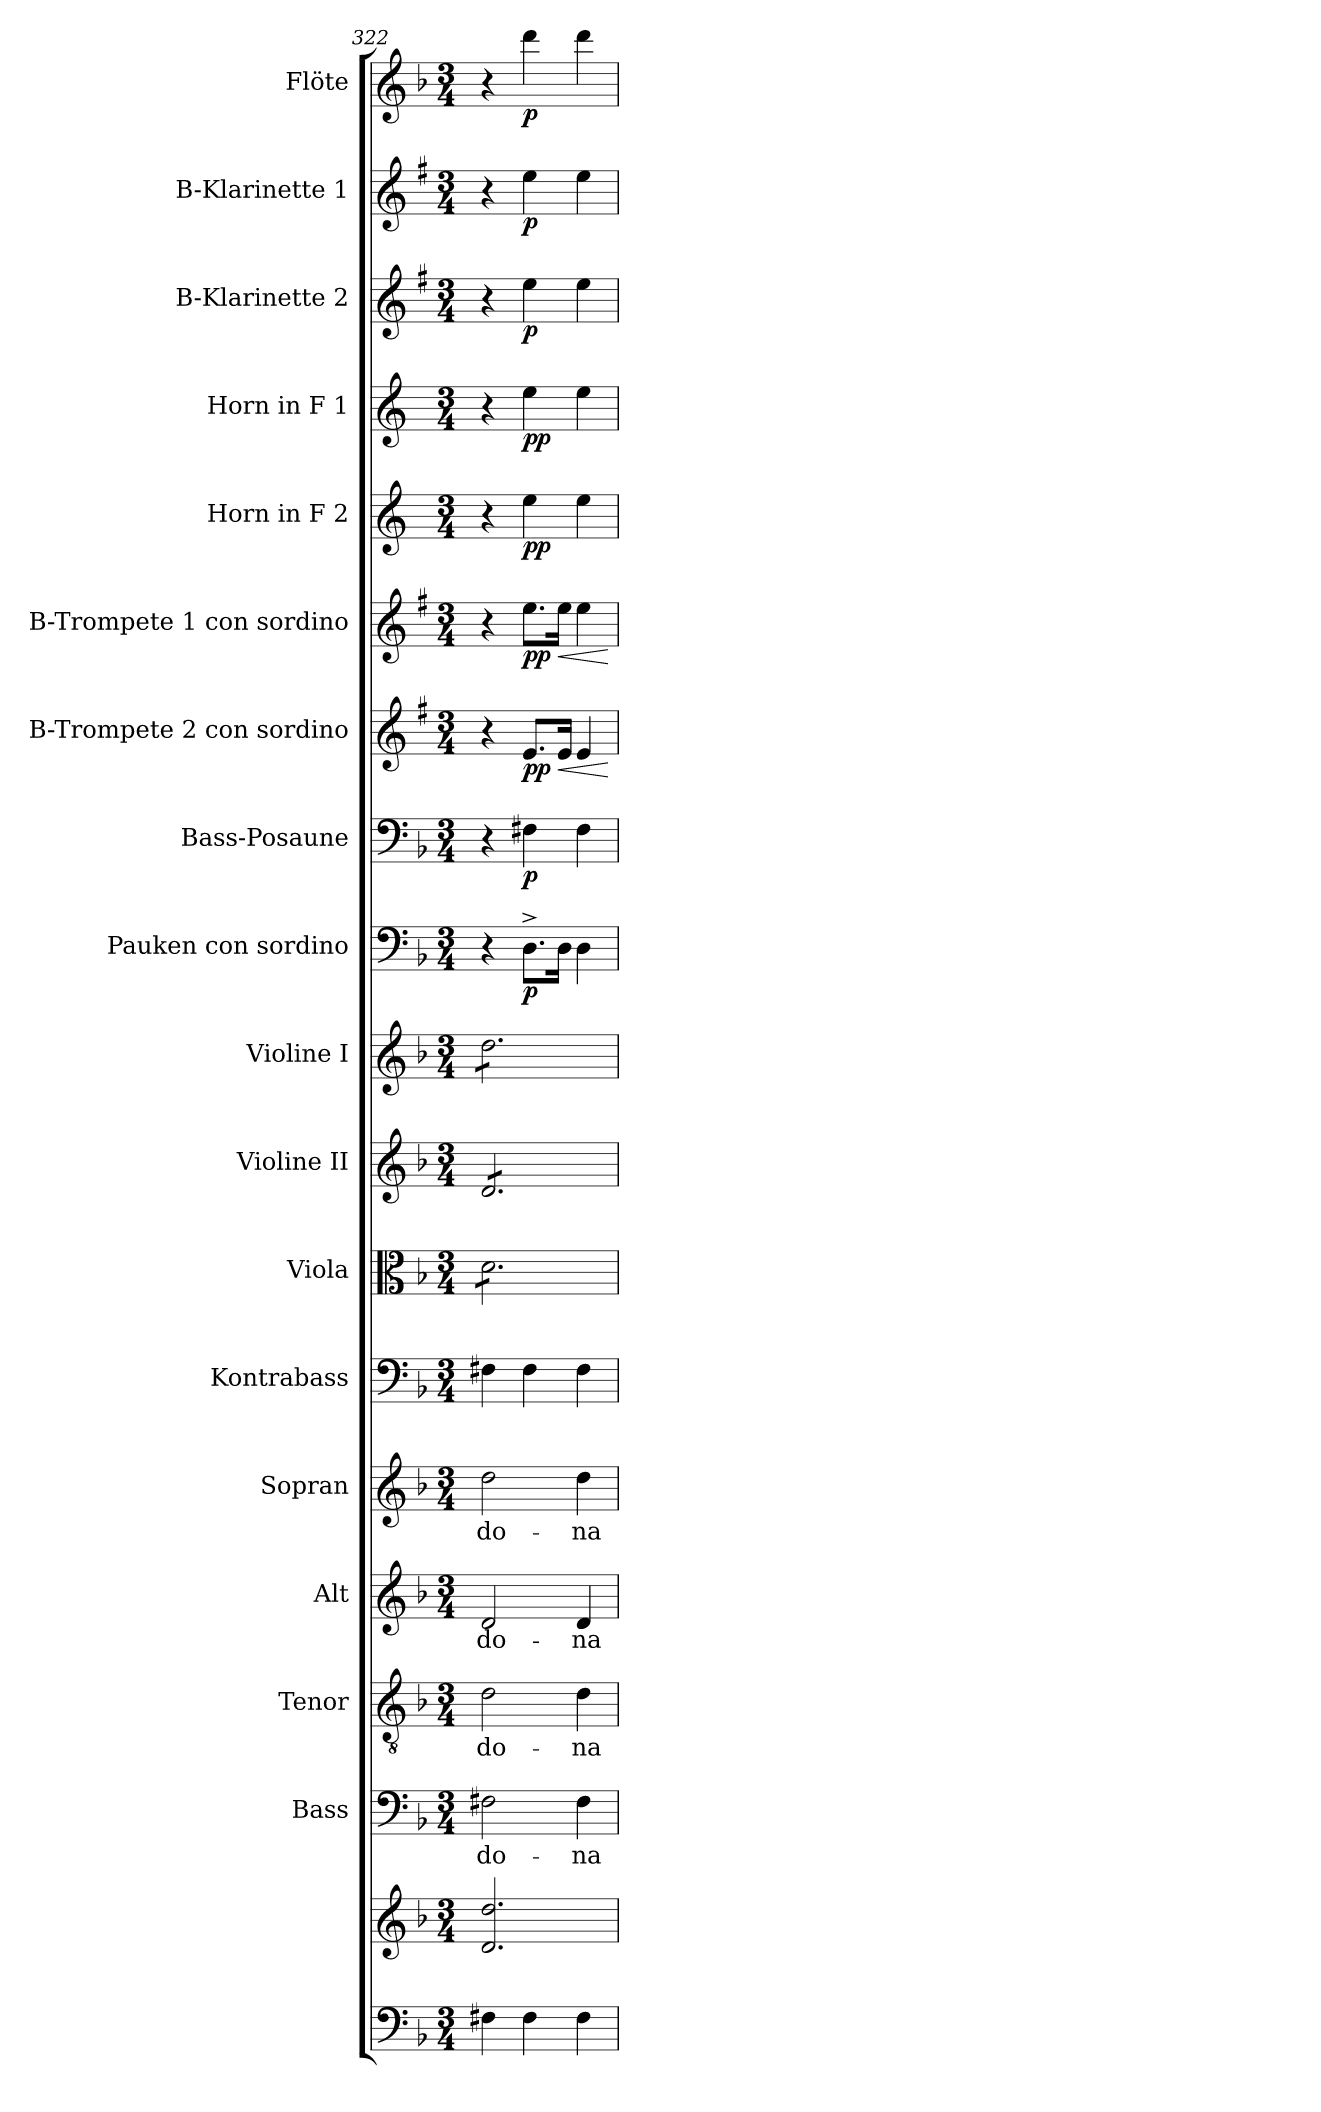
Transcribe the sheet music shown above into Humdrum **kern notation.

**kern	**kern	**kern	**text	**kern	**text	**kern	**text	**kern	**text	**kern	**kern	**kern	**kern	**kern	**dynam	**kern	**dynam	**kern	**dynam	**kern	**dynam	**kern	**dynam	**kern	**dynam	**kern	**dynam	**kern	**dynam	**kern	**dynam
*part18	*part18	*part17	*part17	*part16	*part16	*part15	*part15	*part14	*part14	*part13	*part12	*part11	*part10	*part9	*part9	*part8	*part8	*part7	*part7	*part6	*part6	*part5	*part5	*part4	*part4	*part3	*part3	*part2	*part2	*part1	*part1
*staff19	*staff18	*staff17	*staff17	*staff16	*staff16	*staff15	*staff15	*staff14	*staff14	*staff13	*staff12	*staff11	*staff10	*staff9	*staff9	*staff8	*staff8	*staff7	*staff7	*staff6	*staff6	*staff5	*staff5	*staff4	*staff4	*staff3	*staff3	*staff2	*staff2	*staff1	*staff1
*	*	*I"Bass	*	*I"Tenor	*	*I"Alt	*	*I"Sopran	*	*I"Kontrabass	*I"Viola	*I"Violine II	*I"Violine I	*I"Pauken con sordino	*	*I"Bass-Posaune	*	*I"B-Trompete 2 con sordino	*	*I"B-Trompete 1 con sordino	*	*I"Horn in F 2	*	*I"Horn in F 1	*	*I"B-Klarinette 2	*	*I"B-Klarinette 1	*	*I"Flöte	*
*	*	*I'B.	*	*I'T.	*	*I'A.	*	*I'S.	*	*I'Kb.	*I'Vla.	*I'Vl. II	*I'Vl. I	*I'Pk.	*	*I'B. Pos.	*	*I'B Trp. 2	*	*I'B Trp. 1	*	*	*	*	*	*I'B Kl. 2	*	*I'B Kl. 1	*	*I'Fl.	*
*clefF4	*clefG2	*clefF4	*	*clefGv2	*	*clefG2	*	*clefG2	*	*clefF4	*clefC3	*clefG2	*clefG2	*clefF4	*	*clefF4	*	*clefG2	*	*clefG2	*	*clefG2	*	*clefG2	*	*clefG2	*	*clefG2	*	*clefG2	*
*	*	*	*	*	*	*	*	*	*	*ITrd7c12	*	*	*	*	*	*	*	*ITrd1c2	*	*ITrd1c2	*	*ITrd4c7	*	*ITrd4c7	*	*ITrd1c2	*	*ITrd1c2	*	*	*
*k[b-]	*k[b-]	*k[b-]	*	*k[b-]	*	*k[b-]	*	*k[b-]	*	*k[b-]	*k[b-]	*k[b-]	*k[b-]	*k[b-]	*	*k[b-]	*	*k[b-]	*	*k[b-]	*	*k[b-]	*	*k[b-]	*	*k[b-]	*	*k[b-]	*	*k[b-]	*
*F:	*F:	*F:	*	*F:	*	*F:	*	*F:	*	*F:	*F:	*F:	*F:	*F:	*	*F:	*	*F:	*	*F:	*	*F:	*	*F:	*	*F:	*	*F:	*	*F:	*
*M3/4	*M3/4	*M3/4	*	*M3/4	*	*M3/4	*	*M3/4	*	*M3/4	*M3/4	*M3/4	*M3/4	*M3/4	*	*M3/4	*	*M3/4	*	*M3/4	*	*M3/4	*	*M3/4	*	*M3/4	*	*M3/4	*	*M3/4	*
=322	=322	=322	=322	=322	=322	=322	=322	=322	=322	=322	=322	=322	=322	=322	=322	=322	=322	=322	=322	=322	=322	=322	=322	=322	=322	=322	=322	=322	=322	=322	=322
!	!	!	!LO:LY:b	!	!LO:LY:b	!	!LO:LY:b	!	!LO:LY:b	!	!	!	!	!	!	!	!	!	!	!	!	!	!	!	!	!	!	!	!	!	!
*	*	*	*	*	*	*	*	*	*	*	*tremolo	*	*	*	*	*	*	*	*	*	*	*	*	*	*	*	*	*	*	*	*
*	*	*	*	*	*	*	*	*	*	*	*	*tremolo	*	*	*	*	*	*	*	*	*	*	*	*	*	*	*	*	*	*	*
*	*	*	*	*	*	*	*	*	*	*	*	*	*tremolo	*	*	*	*	*	*	*	*	*	*	*	*	*	*	*	*	*	*
4F#X\	2.d/ 2.dd/	2F#X\	do-	2d\	do-	2d/	do-	2dd\	do-	4FF#X\	8d\L	8d/L	8dd\L	4r	.	4r	.	4r	.	4r	.	4r	.	4r	.	4r	.	4r	.	4r	.
.	.	.	.	.	.	.	.	.	.	.	8d\	8d/	8dd\	.	.	.	.	.	.	.	.	.	.	.	.	.	.	.	.	.	.
!	!	!	!	!	!	!	!	!	!	!	!	!	!	!	!LO:DY:b	!	!LO:DY:b	!	!LO:DY:b	!	!LO:DY:b	!	!LO:DY:b	!	!LO:DY:b	!	!LO:DY:b	!	!LO:DY:b	!	!LO:DY:b
4F#\	.	.	.	.	.	.	.	.	.	4FF#\	8d\	8d/	8dd\	8.D^>\L	p	4F#X\	p	8.d/L	pp	8.dd\L	pp	4a\	pp	4a\	pp	4dd\	p	4dd\	p	4ddd\	p
.	.	.	.	.	.	.	.	.	.	.	8d\	8d/	8dd\	.	.	.	.	.	.	.	.	.	.	.	.	.	.	.	.	.	.
!	!	!	!	!	!	!	!	!	!	!	!	!	!	!	!	!	!	!	!LO:HP:b	!	!LO:HP:b	!	!	!	!	!	!	!	!	!	!
.	.	.	.	.	.	.	.	.	.	.	.	.	.	16D\Jk	.	.	.	16d/Jk	<	16dd\Jk	<	.	.	.	.	.	.	.	.	.	.
!	!	!	!LO:LY:b	!	!LO:LY:b	!	!LO:LY:b	!	!LO:LY:b	!	!	!	!	!	!	!	!	!	!	!	!	!	!	!	!	!	!	!	!	!	!
4F#\	.	4F#\	-na	4d\	-na	4d/	-na	4dd\	-na	4FF#\	8d\	8d/	8dd\	4D\	.	4F#\	.	4d/	.	4dd\	.	4a\	.	4a\	.	4dd\	.	4dd\	.	4ddd\	.
.	.	.	.	.	.	.	.	.	.	.	8d\J	8d/J	8dd\J	.	.	.	.	.	.	.	.	.	.	.	.	.	.	.	.	.	.
*	*	*	*	*	*	*	*	*	*	*	*	*	*Xtremolo	*	*	*	*	*	*	*	*	*	*	*	*	*	*	*	*	*	*
*	*	*	*	*	*	*	*	*	*	*	*	*Xtremolo	*	*	*	*	*	*	*	*	*	*	*	*	*	*	*	*	*	*	*
*	*	*	*	*	*	*	*	*	*	*	*Xtremolo	*	*	*	*	*	*	*	*	*	*	*	*	*	*	*	*	*	*	*	*
.	.	.	.	.	.	.	.	.	.	.	.	.	.	.	.	.	.	.	[	.	[	.	.	.	.	.	.	.	.	.	.
=	=	=	=	=	=	=	=	=	=	=	=	=	=	=	=	=	=	=	=	=	=	=	=	=	=	=	=	=	=	=	=
*-	*-	*-	*-	*-	*-	*-	*-	*-	*-	*-	*-	*-	*-	*-	*-	*-	*-	*-	*-	*-	*-	*-	*-	*-	*-	*-	*-	*-	*-	*-	*-
